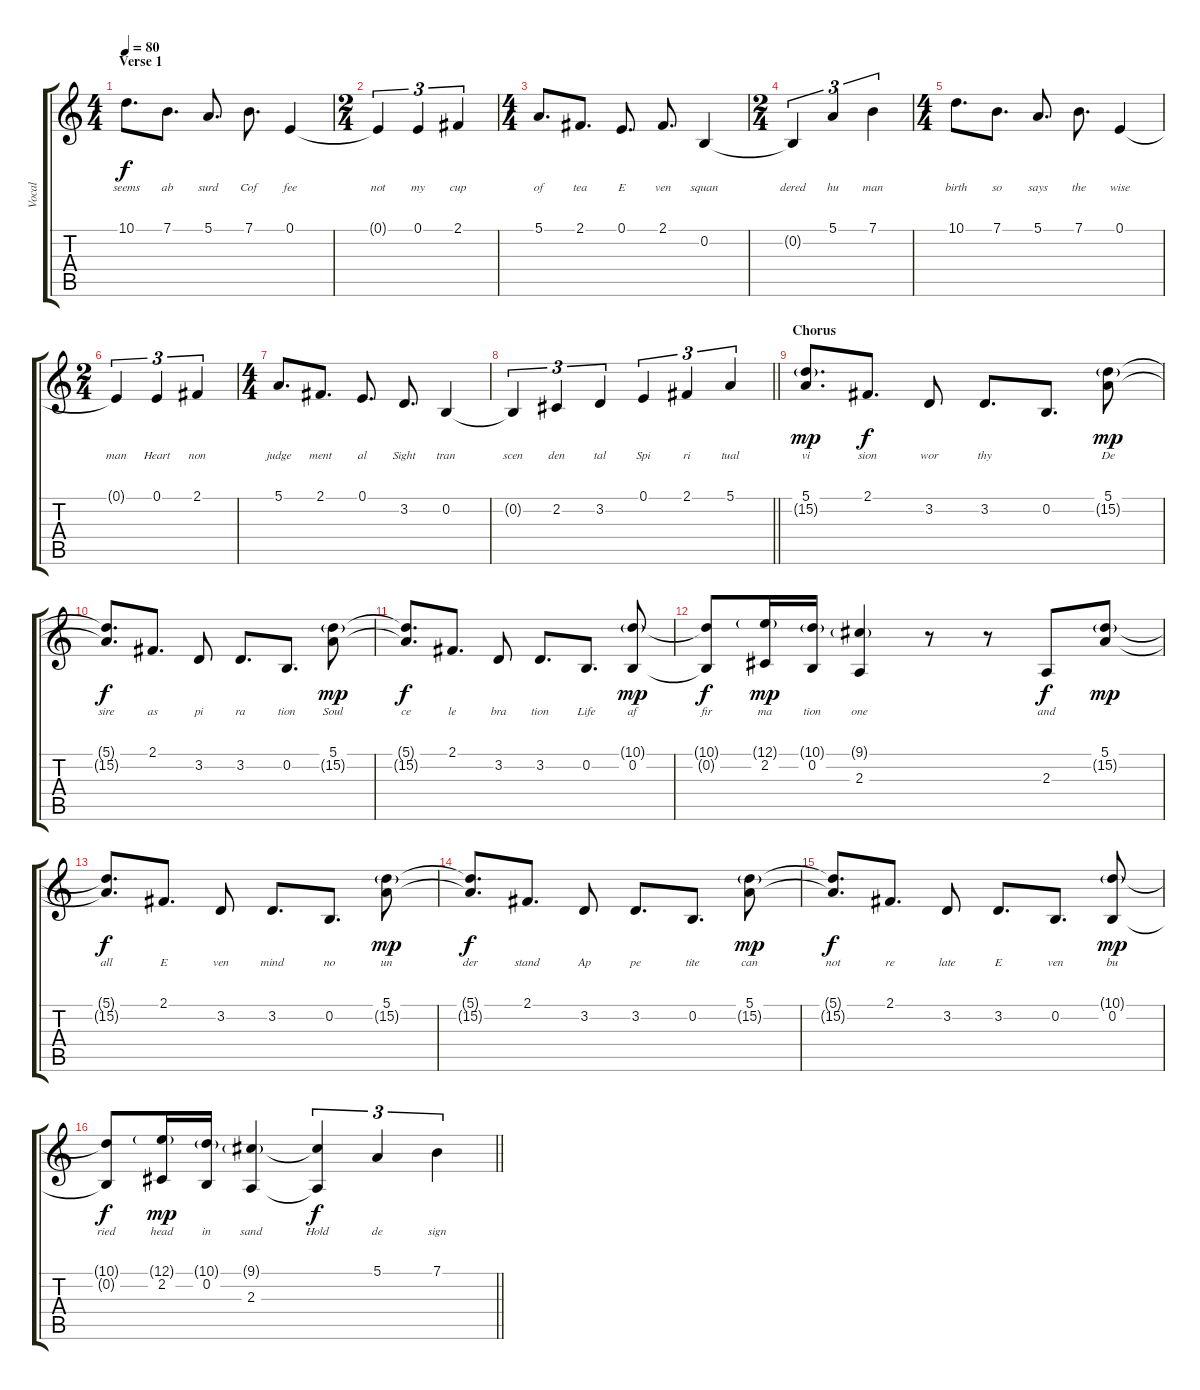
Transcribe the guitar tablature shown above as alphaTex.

\track ("Vocal" "Vocal") {instrument acousticgrandpiano}
\staff {score tabs}
\tuning (E4 B3 G3 D3 A2 E2) {hide}
\ts (4 4)
\section ("" "Verse 1")
\tempo 80
\clef g2
\ks c
10.1.8{d lyrics (0 "seems") lyrics (1 "") lyrics (2 "") lyrics (3 "") lyrics (4 "") dy f} 7.1.8{d lyrics (0 "ab") lyrics (1 "") lyrics (2 "") lyrics (3 "") lyrics (4 "")} 5.1.8{d lyrics (0 "surd") lyrics (1 "") lyrics (2 "") lyrics (3 "") lyrics (4 "")} 7.1.8{d lyrics (0 "Cof") lyrics (1 "") lyrics (2 "") lyrics (3 "") lyrics (4 "")} 0.1.4{lyrics (0 "fee") lyrics (1 "") lyrics (2 "") lyrics (3 "") lyrics (4 "")} |
\ts (2 4)
0.1{t}.4{tu (3 2) lyrics (0 "not") lyrics (1 "") lyrics (2 "") lyrics (3 "") lyrics (4 "")} 0.1.4{tu (3 2) lyrics (0 "my") lyrics (1 "") lyrics (2 "") lyrics (3 "") lyrics (4 "")} 2.1.4{tu (3 2) lyrics (0 "cup") lyrics (1 "") lyrics (2 "") lyrics (3 "") lyrics (4 "")} |
\ts (4 4)
5.1.8{d lyrics (0 "of") lyrics (1 "") lyrics (2 "") lyrics (3 "") lyrics (4 "")} 2.1.8{d lyrics (0 "tea") lyrics (1 "") lyrics (2 "") lyrics (3 "") lyrics (4 "")} 0.1.8{d lyrics (0 "E") lyrics (1 "") lyrics (2 "") lyrics (3 "") lyrics (4 "")} 2.1.8{d lyrics (0 "ven") lyrics (1 "") lyrics (2 "") lyrics (3 "") lyrics (4 "")} 0.2.4{lyrics (0 "squan") lyrics (1 "") lyrics (2 "") lyrics (3 "") lyrics (4 "")} |
\ts (2 4)
0.2{t}.4{tu (3 2) lyrics (0 "dered") lyrics (1 "") lyrics (2 "") lyrics (3 "") lyrics (4 "")} 5.1.4{tu (3 2) lyrics (0 "hu") lyrics (1 "") lyrics (2 "") lyrics (3 "") lyrics (4 "")} 7.1.4{tu (3 2) lyrics (0 "man") lyrics (1 "") lyrics (2 "") lyrics (3 "") lyrics (4 "")} |
\ts (4 4)
10.1.8{d lyrics (0 "birth") lyrics (1 "") lyrics (2 "") lyrics (3 "") lyrics (4 "")} 7.1.8{d lyrics (0 "so") lyrics (1 "") lyrics (2 "") lyrics (3 "") lyrics (4 "")} 5.1.8{d lyrics (0 "says") lyrics (1 "") lyrics (2 "") lyrics (3 "") lyrics (4 "")} 7.1.8{d lyrics (0 "the") lyrics (1 "") lyrics (2 "") lyrics (3 "") lyrics (4 "")} 0.1.4{lyrics (0 "wise") lyrics (1 "") lyrics (2 "") lyrics (3 "") lyrics (4 "")} |
\ts (2 4)
0.1{t}.4{tu (3 2) lyrics (0 "man") lyrics (1 "") lyrics (2 "") lyrics (3 "") lyrics (4 "")} 0.1.4{tu (3 2) lyrics (0 "Heart") lyrics (1 "") lyrics (2 "") lyrics (3 "") lyrics (4 "")} 2.1.4{tu (3 2) lyrics (0 "non") lyrics (1 "") lyrics (2 "") lyrics (3 "") lyrics (4 "")} |
\ts (4 4)
5.1.8{d lyrics (0 "judge") lyrics (1 "") lyrics (2 "") lyrics (3 "") lyrics (4 "")} 2.1.8{d lyrics (0 "ment") lyrics (1 "") lyrics (2 "") lyrics (3 "") lyrics (4 "")} 0.1.8{d lyrics (0 "al") lyrics (1 "") lyrics (2 "") lyrics (3 "") lyrics (4 "")} 3.2.8{d lyrics (0 "Sight") lyrics (1 "") lyrics (2 "") lyrics (3 "") lyrics (4 "")} 0.2.4{lyrics (0 "tran") lyrics (1 "") lyrics (2 "") lyrics (3 "") lyrics (4 "")} |
\barLineRight lightlight
0.2{t}.4{tu (3 2) lyrics (0 "scen") lyrics (1 "") lyrics (2 "") lyrics (3 "") lyrics (4 "")} 2.2.4{tu (3 2) lyrics (0 "den") lyrics (1 "") lyrics (2 "") lyrics (3 "") lyrics (4 "")} 3.2.4{tu (3 2) lyrics (0 "tal") lyrics (1 "") lyrics (2 "") lyrics (3 "") lyrics (4 "")} 0.1.4{tu (3 2) lyrics (0 "Spi") lyrics (1 "") lyrics (2 "") lyrics (3 "") lyrics (4 "")} 2.1.4{tu (3 2) lyrics (0 "ri") lyrics (1 "") lyrics (2 "") lyrics (3 "") lyrics (4 "")} 5.1.4{tu (3 2) lyrics (0 "tual") lyrics (1 "") lyrics (2 "") lyrics (3 "") lyrics (4 "")} |
\section ("" "Chorus")
(5.1 15.2{g}).8{d lyrics (0 "vi") lyrics (1 "") lyrics (2 "") lyrics (3 "") lyrics (4 "") dy mp} 2.1.8{d lyrics (0 "sion") lyrics (1 "") lyrics (2 "") lyrics (3 "") lyrics (4 "") dy f} 3.2.8{lyrics (0 "wor") lyrics (1 "") lyrics (2 "") lyrics (3 "") lyrics (4 "")} 3.2.8{d lyrics (0 "thy") lyrics (1 "") lyrics (2 "") lyrics (3 "") lyrics (4 "")} 0.2.8{d lyrics (0 "") lyrics (1 "") lyrics (2 "") lyrics (3 "") lyrics (4 "")} (5.1 15.2{g}).8{lyrics (0 "De") lyrics (1 "") lyrics (2 "") lyrics (3 "") lyrics (4 "") dy mp} |
(5.1{t} 15.2{t}).8{d lyrics (0 "sire") lyrics (1 "") lyrics (2 "") lyrics (3 "") lyrics (4 "") dy f} 2.1.8{d lyrics (0 "as") lyrics (1 "") lyrics (2 "") lyrics (3 "") lyrics (4 "")} 3.2.8{lyrics (0 "pi") lyrics (1 "") lyrics (2 "") lyrics (3 "") lyrics (4 "")} 3.2.8{d lyrics (0 "ra") lyrics (1 "") lyrics (2 "") lyrics (3 "") lyrics (4 "")} 0.2.8{d lyrics (0 "tion") lyrics (1 "") lyrics (2 "") lyrics (3 "") lyrics (4 "")} (5.1 15.2{g}).8{lyrics (0 "Soul") lyrics (1 "") lyrics (2 "") lyrics (3 "") lyrics (4 "") dy mp} |
(5.1{t} 15.2{t}).8{d lyrics (0 "ce") lyrics (1 "") lyrics (2 "") lyrics (3 "") lyrics (4 "") dy f} 2.1.8{d lyrics (0 "le") lyrics (1 "") lyrics (2 "") lyrics (3 "") lyrics (4 "")} 3.2.8{lyrics (0 "bra") lyrics (1 "") lyrics (2 "") lyrics (3 "") lyrics (4 "")} 3.2.8{d lyrics (0 "tion") lyrics (1 "") lyrics (2 "") lyrics (3 "") lyrics (4 "")} 0.2.8{d lyrics (0 "Life") lyrics (1 "") lyrics (2 "") lyrics (3 "") lyrics (4 "")} (10.1{g} 0.2).8{lyrics (0 "af") lyrics (1 "") lyrics (2 "") lyrics (3 "") lyrics (4 "") dy mp} |
(10.1{t} 0.2{t}).8{lyrics (0 "fir") lyrics (1 "") lyrics (2 "") lyrics (3 "") lyrics (4 "") dy f} (12.1{g} 2.2).16{lyrics (0 "ma") lyrics (1 "") lyrics (2 "") lyrics (3 "") lyrics (4 "") dy mp} (10.1{g} 0.2).16{lyrics (0 "tion") lyrics (1 "") lyrics (2 "") lyrics (3 "") lyrics (4 "")} (9.1{g} 2.3).4{lyrics (0 "one") lyrics (1 "") lyrics (2 "") lyrics (3 "") lyrics (4 "")} r.8 r.8 2.3.8{lyrics (0 "and") lyrics (1 "") lyrics (2 "") lyrics (3 "") lyrics (4 "") dy f} (5.1 15.2{g}).8{lyrics (0 "") lyrics (1 "") lyrics (2 "") lyrics (3 "") lyrics (4 "") dy mp} |
(5.1{t} 15.2{t}).8{d lyrics (0 "all") lyrics (1 "") lyrics (2 "") lyrics (3 "") lyrics (4 "") dy f} 2.1.8{d lyrics (0 "E") lyrics (1 "") lyrics (2 "") lyrics (3 "") lyrics (4 "")} 3.2.8{lyrics (0 "ven") lyrics (1 "") lyrics (2 "") lyrics (3 "") lyrics (4 "")} 3.2.8{d lyrics (0 "mind") lyrics (1 "") lyrics (2 "") lyrics (3 "") lyrics (4 "")} 0.2.8{d lyrics (0 "no") lyrics (1 "") lyrics (2 "") lyrics (3 "") lyrics (4 "")} (5.1 15.2{g}).8{lyrics (0 "un") lyrics (1 "") lyrics (2 "") lyrics (3 "") lyrics (4 "") dy mp} |
(5.1{t} 15.2{t}).8{d lyrics (0 "der") lyrics (1 "") lyrics (2 "") lyrics (3 "") lyrics (4 "") dy f} 2.1.8{d lyrics (0 "stand") lyrics (1 "") lyrics (2 "") lyrics (3 "") lyrics (4 "")} 3.2.8{lyrics (0 "Ap") lyrics (1 "") lyrics (2 "") lyrics (3 "") lyrics (4 "")} 3.2.8{d lyrics (0 "pe") lyrics (1 "") lyrics (2 "") lyrics (3 "") lyrics (4 "")} 0.2.8{d lyrics (0 "tite") lyrics (1 "") lyrics (2 "") lyrics (3 "") lyrics (4 "")} (5.1 15.2{g}).8{lyrics (0 "can") lyrics (1 "") lyrics (2 "") lyrics (3 "") lyrics (4 "") dy mp} |
(5.1{t} 15.2{t}).8{d lyrics (0 "not") lyrics (1 "") lyrics (2 "") lyrics (3 "") lyrics (4 "") dy f} 2.1.8{d lyrics (0 "re") lyrics (1 "") lyrics (2 "") lyrics (3 "") lyrics (4 "")} 3.2.8{lyrics (0 "late") lyrics (1 "") lyrics (2 "") lyrics (3 "") lyrics (4 "")} 3.2.8{d lyrics (0 "E") lyrics (1 "") lyrics (2 "") lyrics (3 "") lyrics (4 "")} 0.2.8{d lyrics (0 "ven") lyrics (1 "") lyrics (2 "") lyrics (3 "") lyrics (4 "")} (10.1{g} 0.2).8{lyrics (0 "bu") lyrics (1 "") lyrics (2 "") lyrics (3 "") lyrics (4 "") dy mp} |
\barLineRight lightlight
(10.1{t} 0.2{t}).8{lyrics (0 "ried") lyrics (1 "") lyrics (2 "") lyrics (3 "") lyrics (4 "") dy f} (12.1{g} 2.2).16{lyrics (0 "head") lyrics (1 "") lyrics (2 "") lyrics (3 "") lyrics (4 "") dy mp} (10.1{g} 0.2).16{lyrics (0 "in") lyrics (1 "") lyrics (2 "") lyrics (3 "") lyrics (4 "")} (9.1{g} 2.3).4{lyrics (0 "sand") lyrics (1 "") lyrics (2 "") lyrics (3 "") lyrics (4 "")} (9.1{t} 2.3{t}).4{tu (3 2) lyrics (0 "Hold") lyrics (1 "") lyrics (2 "") lyrics (3 "") lyrics (4 "") dy f} 5.1.4{tu (3 2) lyrics (0 "de") lyrics (1 "") lyrics (2 "") lyrics (3 "") lyrics (4 "")} 7.1.4{tu (3 2) lyrics (0 "sign") lyrics (1 "") lyrics (2 "") lyrics (3 "") lyrics (4 "")}
